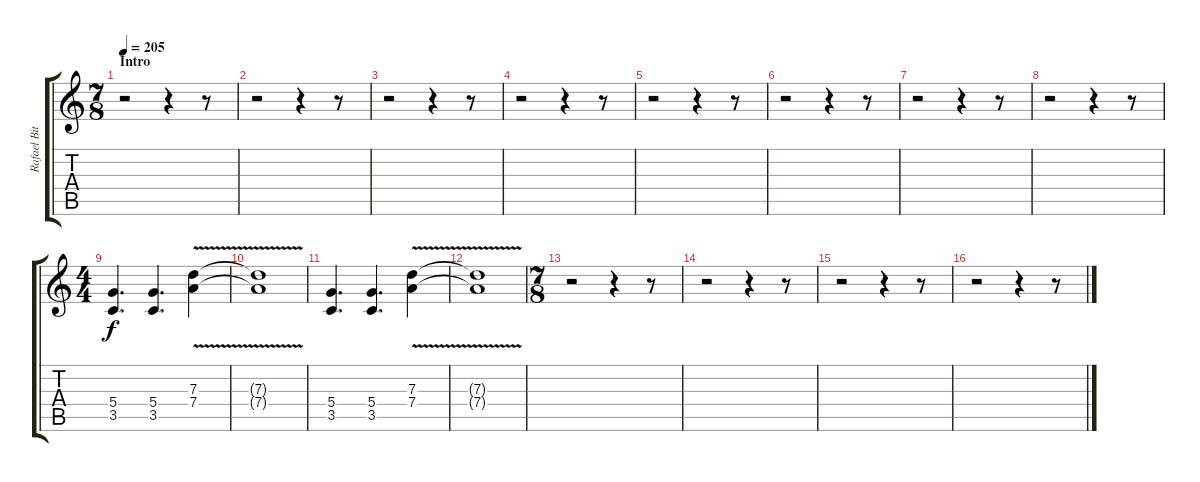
\track ("Rafael Bittencourt" "Rafael Bit") {instrument distortionguitar}
\staff {score tabs}
\tuning (E4 B3 G3 D3 A2 E2) {hide}
\ts (7 8)
\section ("" "Intro")
\tempo 205
\clef g2
\ks c
r.2{dy f instrument distortionguitar} r.4 r.8 |
r.2 r.4 r.8 |
r.2 r.4 r.8 |
r.2 r.4 r.8 |
r.2 r.4 r.8 |
r.2 r.4 r.8 |
r.2 r.4 r.8 |
r.2 r.4 r.8 |
\ts (4 4)
(5.4 3.5).4{d} (5.4 3.5).4{d} (7.3{v} 7.4{v}).4 |
(7.3{t} 7.4{t}).1 |
(5.4 3.5).4{d} (5.4 3.5).4{d} (7.3{v} 7.4{v}).4 |
(7.3{t} 7.4{t}).1 |
\ts (7 8)
r.2 r.4 r.8 |
r.2 r.4 r.8 |
r.2 r.4 r.8 |
r.2 r.4 r.8
